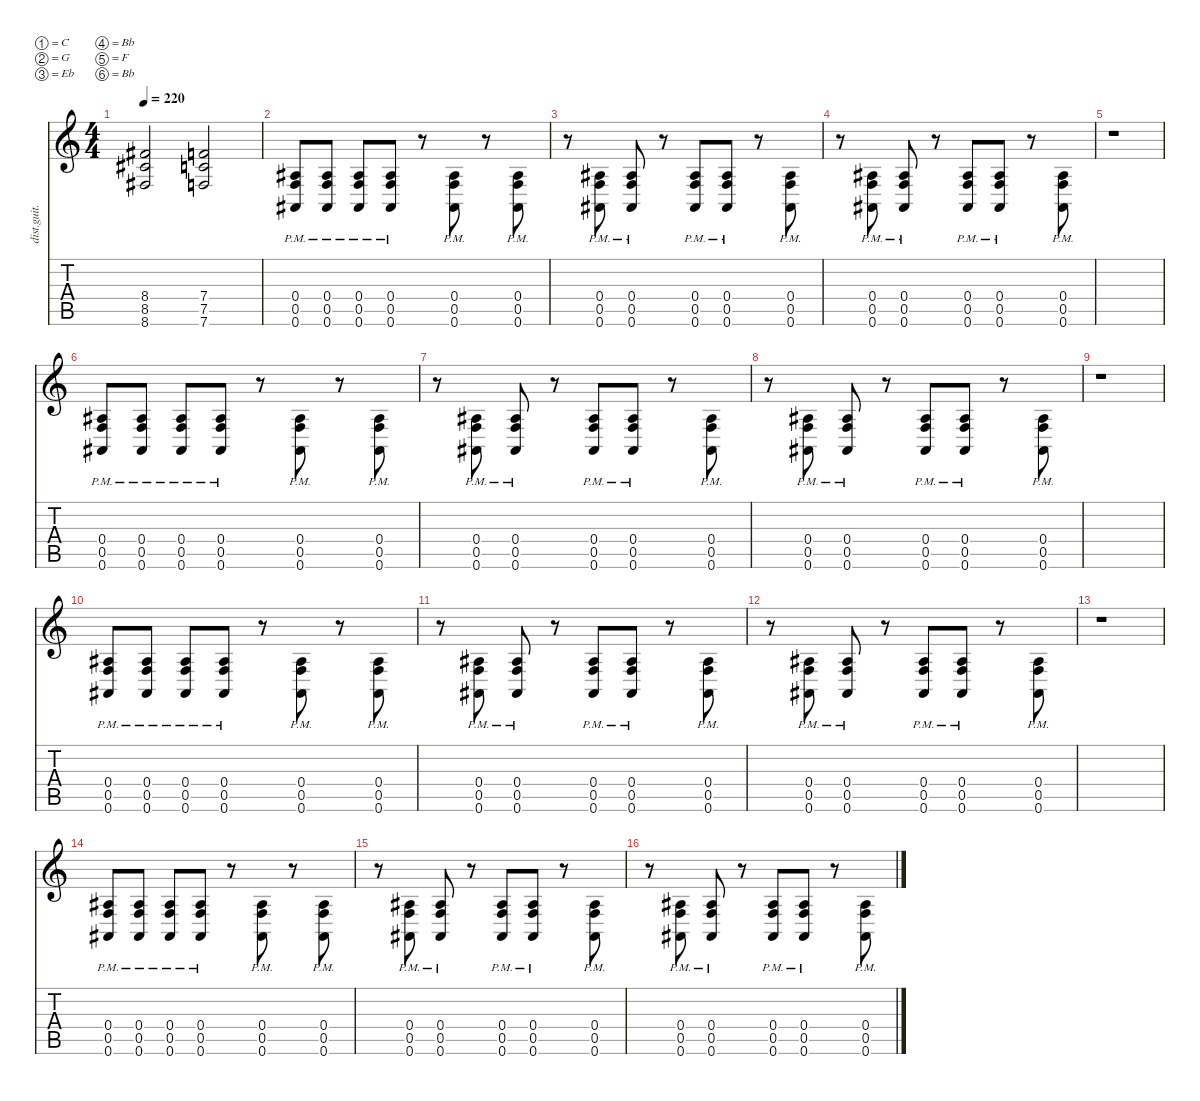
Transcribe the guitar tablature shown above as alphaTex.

\defaultSystemsLayout 4
\hideDynamics
\bracketExtendMode nobrackets
\track ("riff L" "dist.guit.") {instrument distortionguitar}
\staff {score tabs}
\tuning (C4 G3 Eb3 Bb2 F2 Bb1)
\ts (4 4)
\tempo 220
\clef g2
\ks c
(8.6{acc #} 8.4{acc #} 8.5{acc #}).2{dy mf beam Up} (7.6 7.5 7.4).2{beam Up} |
(0.6{pm acc #} 0.5{pm} 0.4{pm acc #}).8{beam Up} (0.6{pm acc #} 0.4{pm acc #} 0.5{pm}).8{beam Up} (0.6{pm acc #} 0.5{pm} 0.4{pm acc #}).8{beam Up} (0.6{pm acc #} 0.4{pm acc #} 0.5{pm}).8{beam Up} r.8{beam Down} (0.6{pm acc #} 0.5{pm} 0.4{pm acc #}).8{beam Up} r.8{beam Down} (0.6{pm acc #} 0.4{pm acc #} 0.5{pm}).8{beam Up} |
r.8{beam Down} (0.4{pm acc #} 0.5{pm} 0.6{pm acc #}).8{beam Up} (0.6{pm acc #} 0.4{pm acc #} 0.5{pm}).8{beam Up} r.8{beam Down} (0.4{pm acc #} 0.5{pm} 0.6{pm acc #}).8{beam Up} (0.6{pm acc #} 0.5{pm} 0.4{pm acc #}).8{beam Up} r.8{beam Down} (0.6{pm acc #} 0.4{pm acc #} 0.5{pm}).8{beam Up} |
r.8{beam Down} (0.6{pm acc #} 0.5{pm} 0.4{pm acc #}).8{beam Up} (0.6{pm acc #} 0.4{pm acc #} 0.5{pm}).8{beam Up} r.8{beam Down} (0.6{pm acc #} 0.5{pm} 0.4{pm acc #}).8{beam Up} (0.6{pm acc #} 0.5{pm} 0.4{pm acc #}).8{beam Up} r.8{beam Down} (0.4{pm acc #} 0.5{pm} 0.6{pm acc #}).8{beam Up} |
r.1{beam Down} |
(0.6{pm acc #} 0.5{pm} 0.4{pm acc #}).8{beam Up} (0.6{pm acc #} 0.4{pm acc #} 0.5{pm}).8{beam Up} (0.6{pm acc #} 0.5{pm} 0.4{pm acc #}).8{beam Up} (0.6{pm acc #} 0.4{pm acc #} 0.5{pm}).8{beam Up} r.8{beam Down} (0.6{pm acc #} 0.5{pm} 0.4{pm acc #}).8{beam Up} r.8{beam Down} (0.6{pm acc #} 0.4{pm acc #} 0.5{pm}).8{beam Up} |
r.8{beam Down} (0.4{pm acc #} 0.5{pm} 0.6{pm acc #}).8{beam Up} (0.6{pm acc #} 0.4{pm acc #} 0.5{pm}).8{beam Up} r.8{beam Down} (0.4{pm acc #} 0.5{pm} 0.6{pm acc #}).8{beam Up} (0.6{pm acc #} 0.5{pm} 0.4{pm acc #}).8{beam Up} r.8{beam Down} (0.6{pm acc #} 0.4{pm acc #} 0.5{pm}).8{beam Up} |
r.8{beam Down} (0.6{pm acc #} 0.5{pm} 0.4{pm acc #}).8{beam Up} (0.6{pm acc #} 0.4{pm acc #} 0.5{pm}).8{beam Up} r.8{beam Down} (0.6{pm acc #} 0.5{pm} 0.4{pm acc #}).8{beam Up} (0.6{pm acc #} 0.5{pm} 0.4{pm acc #}).8{beam Up} r.8{beam Down} (0.4{pm acc #} 0.5{pm} 0.6{pm acc #}).8{beam Up} |
r.1{beam Down} |
(0.6{pm acc #} 0.5{pm} 0.4{pm acc #}).8{beam Up} (0.6{pm acc #} 0.4{pm acc #} 0.5{pm}).8{beam Up} (0.6{pm acc #} 0.5{pm} 0.4{pm acc #}).8{beam Up} (0.6{pm acc #} 0.4{pm acc #} 0.5{pm}).8{beam Up} r.8{beam Down} (0.6{pm acc #} 0.5{pm} 0.4{pm acc #}).8{beam Up} r.8{beam Down} (0.6{pm acc #} 0.4{pm acc #} 0.5{pm}).8{beam Up} |
r.8{beam Down} (0.4{pm acc #} 0.5{pm} 0.6{pm acc #}).8{beam Up} (0.6{pm acc #} 0.4{pm acc #} 0.5{pm}).8{beam Up} r.8{beam Down} (0.4{pm acc #} 0.5{pm} 0.6{pm acc #}).8{beam Up} (0.6{pm acc #} 0.5{pm} 0.4{pm acc #}).8{beam Up} r.8{beam Down} (0.6{pm acc #} 0.4{pm acc #} 0.5{pm}).8{beam Up} |
r.8{beam Down} (0.6{pm acc #} 0.5{pm} 0.4{pm acc #}).8{beam Up} (0.6{pm acc #} 0.4{pm acc #} 0.5{pm}).8{beam Up} r.8{beam Down} (0.6{pm acc #} 0.5{pm} 0.4{pm acc #}).8{beam Up} (0.6{pm acc #} 0.5{pm} 0.4{pm acc #}).8{beam Up} r.8{beam Down} (0.4{pm acc #} 0.5{pm} 0.6{pm acc #}).8{beam Up} |
r.1{beam Down} |
(0.6{pm acc #} 0.5{pm} 0.4{pm acc #}).8{beam Up} (0.6{pm acc #} 0.4{pm acc #} 0.5{pm}).8{beam Up} (0.6{pm acc #} 0.5{pm} 0.4{pm acc #}).8{beam Up} (0.6{pm acc #} 0.4{pm acc #} 0.5{pm}).8{beam Up} r.8{beam Down} (0.6{pm acc #} 0.5{pm} 0.4{pm acc #}).8{beam Up} r.8{beam Down} (0.6{pm acc #} 0.4{pm acc #} 0.5{pm}).8{beam Up} |
r.8{beam Down} (0.4{pm acc #} 0.5{pm} 0.6{pm acc #}).8{beam Up} (0.6{pm acc #} 0.4{pm acc #} 0.5{pm}).8{beam Up} r.8{beam Down} (0.4{pm acc #} 0.5{pm} 0.6{pm acc #}).8{beam Up} (0.6{pm acc #} 0.5{pm} 0.4{pm acc #}).8{beam Up} r.8{beam Down} (0.6{pm acc #} 0.4{pm acc #} 0.5{pm}).8{beam Up} |
r.8{beam Down} (0.6{pm acc #} 0.5{pm} 0.4{pm acc #}).8{beam Up} (0.6{pm acc #} 0.4{pm acc #} 0.5{pm}).8{beam Up} r.8{beam Down} (0.6{pm acc #} 0.5{pm} 0.4{pm acc #}).8{beam Up} (0.6{pm acc #} 0.5{pm} 0.4{pm acc #}).8{beam Up} r.8{beam Down} (0.4{pm acc #} 0.5{pm} 0.6{pm acc #}).8{beam Up}
